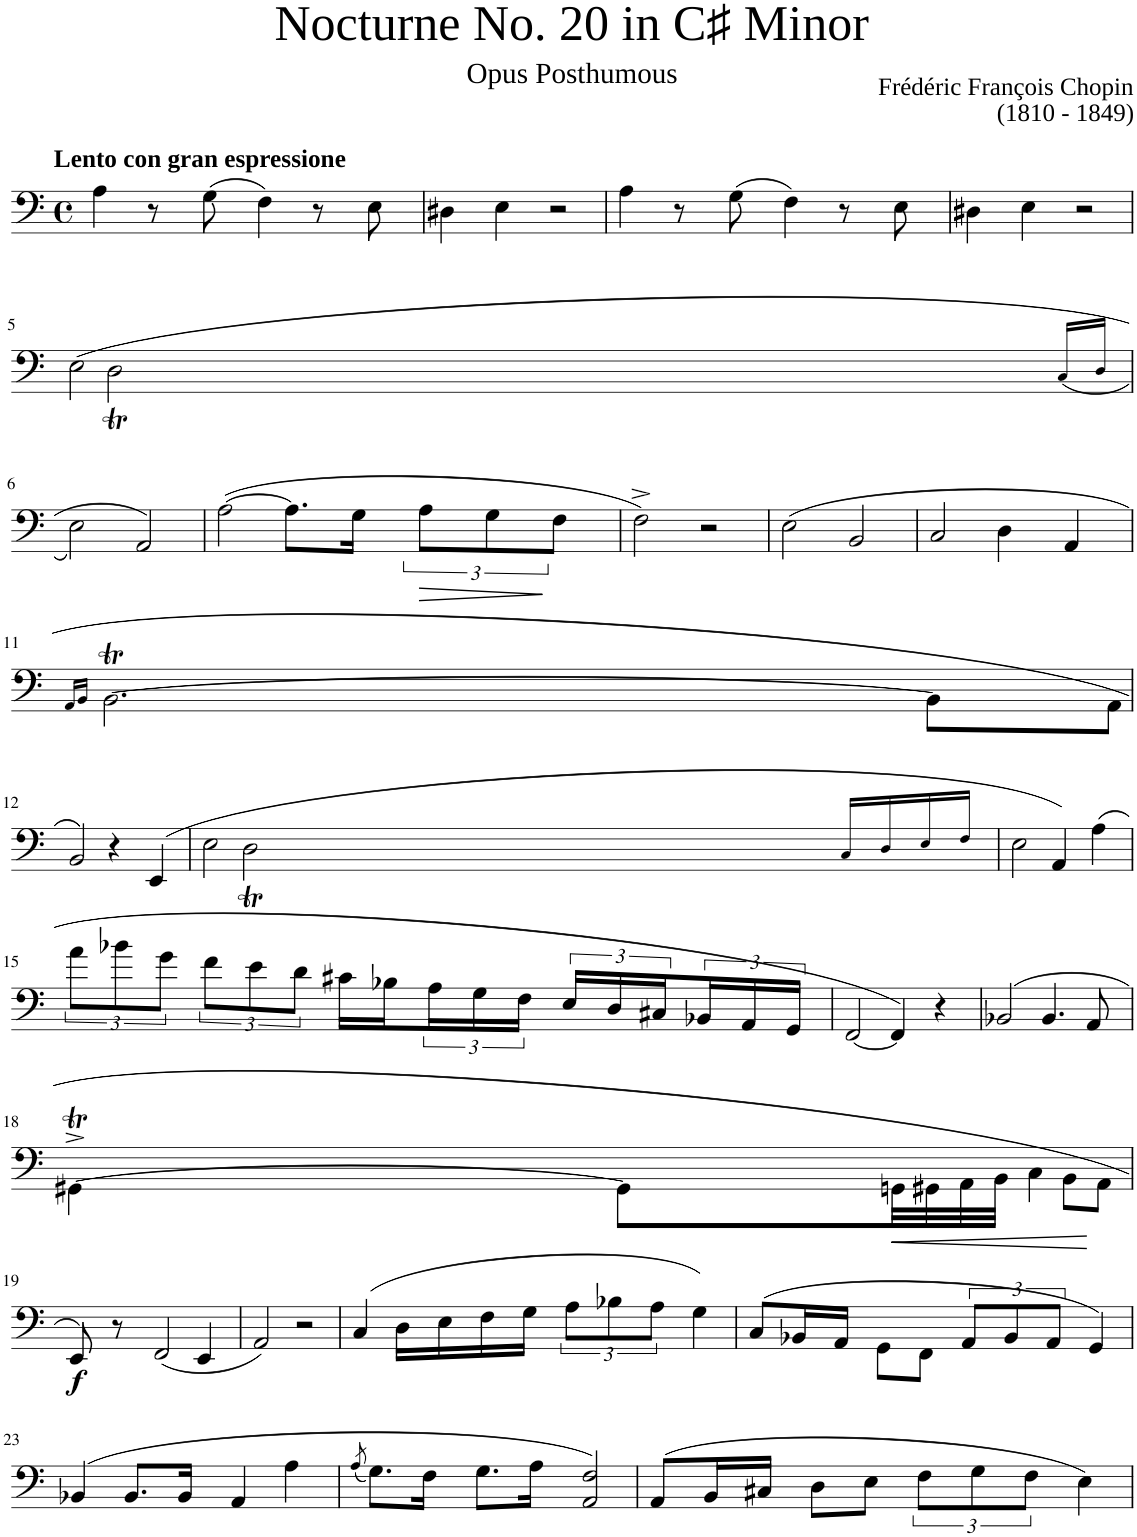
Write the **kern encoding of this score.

**kern	**dynam
*part1	*part1
*staff1	*staff1
*I"Piano	*
*I'Pno	*
*clefF4	*
*k[]	*
*M4/4	*
*met(c)	*
=1	=1
!LO:TX:a:B:t=Lento con gran espressione	!
4A\	.
8r	.
(8G\	.
4F\)	.
8r	.
8E\	.
=2	=2
4D#X\	.
4E\	.
2r	.
=3	=3
4A\	.
8r	.
(8G\	.
4F\)	.
8r	.
8E\	.
=4	=4
4D#X\	.
4E\	.
2r	.
!!LO:LB:g=z
=5	=5
*^	*
(>2E\	2ryy	.
2DT\	32D!	.
.	32E!	.
.	32D!	.
.	32E!	.
.	32D!	.
.	32E!	.
.	64D!	.
.	64E!	.
.	64D!	.
.	64E!	.
.	64D!	.
.	64E!	.
.	64D!	.
.	64E!	.
.	64D!	.
.	64E!	.
.	64D!	.
.	64E!	.
.	64D!	.
.	64E!	.
.	64D!	.
.	64E!	.
*	*Xtuplet	*
.	96D!	.
.	96E!	.
.	96D!	.
.	(<96.C!/LL	.
.	96.D!/JJ	.
*v	*v	*
!!LO:LB:g=z
=6	=6
2E\)	.
2AA/)	.
=7	=7
([2A\	.
8.A\L]	.
16G\Jk	.
*tuplet	*
!	!LO:HP:b
12A\L	>
12G\	.
12F\J	]
=8	=8
2F^\)	.
2r	.
=9	=9
(2E\	.
2BB/	.
=10	=10
2C/	.
4D\	.
4AA/	.
!!LO:LB:g=z
=11	=11
16qAA/LL	.
16qBB/JJ	.
*^	*
[>2.BBt\	32AA!	.
.	32BB!	.
.	32C!	.
.	32BB!	.
.	32C!	.
.	32BB!	.
.	32C!	.
.	32BB!	.
.	32C!	.
.	32BB!	.
.	32C!	.
.	32BB!	.
.	32C!	.
.	32BB!	.
.	64C!	.
.	64BB!	.
.	64C!	.
.	64BB!	.
.	64C!	.
.	64BB!	.
.	64C!	.
.	64BB!	.
.	64C!	.
.	64BB!	.
.	64C!	.
.	64BB!	.
.	64C!	.
.	64BB!	.
.	64C!	.
.	64BB!	.
.	64C!	.
.	64BB!	.
.	64C!	.
.	64BB!	.
8BB\L]	64C!	.
.	64BB!	.
.	64C!	.
.	64BB!	.
.	64C!	.
.	64BB!	.
.	64C!	.
.	64BB!	.
8AA\J	8ryy	.
*v	*v	*
!!LO:LB:g=z
=12	=12
2BB/)	.
4r	.
(4EE/	.
=13	=13
*^	*
2E\	2ryy	.
2DT\	32D!	.
.	32E!	.
.	32D!	.
.	32E!	.
.	32D!	.
.	32E!	.
.	32D!	.
.	32E!	.
.	32D!	.
.	64E!	.
.	64D!	.
.	64E!	.
.	64D!	.
.	64E!	.
.	64D!	.
*	*Xtuplet	*
.	48.C!/LL	.
.	48.D!/	.
.	48.E!/	.
.	48.F!/JJ	.
*v	*v	*
=14	=14
2E\	.
4AA/)	.
(4A\	.
!!LO:LB:g=z
=15	=15
*tuplet	*
12a\L	.
12b-X\	.
12g\J	.
12f\L	.
12e\	.
12d\J	.
16c#X\LL	.
16B-X\	.
24A\	.
24G\	.
24F\JJ	.
24E/LL	.
24D/	.
24C#X/	.
24BB-X/	.
24AA/	.
24GG/JJ	.
=16	=16
[2FF/	.
4FF/])	.
4r	.
=17	=17
(2BB-X/	.
4.BB-/	.
8AA/	.
!!LO:LB:g=z
=18	=18
*^	*
[>4GG#Xt^\	64GG#!	.
.	64AA!	.
.	64GG#!	.
.	64AA!	.
.	64GG#!	.
.	64AA!	.
.	64GG#!	.
.	64AA!	.
.	64GG#!	.
.	64AA!	.
.	64GG#!	.
.	64AA!	.
.	64GG#!	.
.	64AA!	.
.	64GG#!	.
.	64AA!	.
8GG#\L]	64GG#!	.
.	64AA!	.
.	64GG#!	.
.	64AA!	.
.	64GG#!	.
.	64AA!	.
.	64GG#!	.
.	64AA!	.
!	!	!LO:HP:b
32GGn\LL	2ryy	<
32GG#X\	.	.
32AA\	.	.
32BB\JJJ	.	.
4C\	.	.
8BB\L	.	.
8AA\J	8ryy	[
!!LO:LB:g=z	!!
=19	=19	=19
!	!	!LO:DY:b
*v	*v	*
8EE/)	f
8r	.
(2FF/	.
4EE/	.
=20	=20
2AA/)	.
2r	.
=21	=21
(4C/	.
16D\LL	.
16E\	.
16F\	.
16G\JJ	.
12A\L	.
12B-X\	.
12A\J	.
4G\)	.
=22	=22
(8C/L	.
16BB-X/L	.
16AA/JJ	.
8GG\L	.
8FF\J	.
12AA/L	.
12BB-/	.
12AA/J	.
4GG/)	.
!!LO:LB:g=z
=23	=23
(4BB-X/	.
8.BB-/L	.
16BB-/Jk	.
4AA/	.
4A\	.
=24	=24
(8qA/	.
8.G\L)	.
16F\Jk	.
8.G\L	.
16A\Jk	.
2AA/ 2F/)	.
=25	=25
(8AA/L	.
16BB/L	.
16C#X/JJ	.
8D\L	.
8E\J	.
12F\L	.
12G\	.
12F\J	.
4E\)	.
=	=
*-	*-
